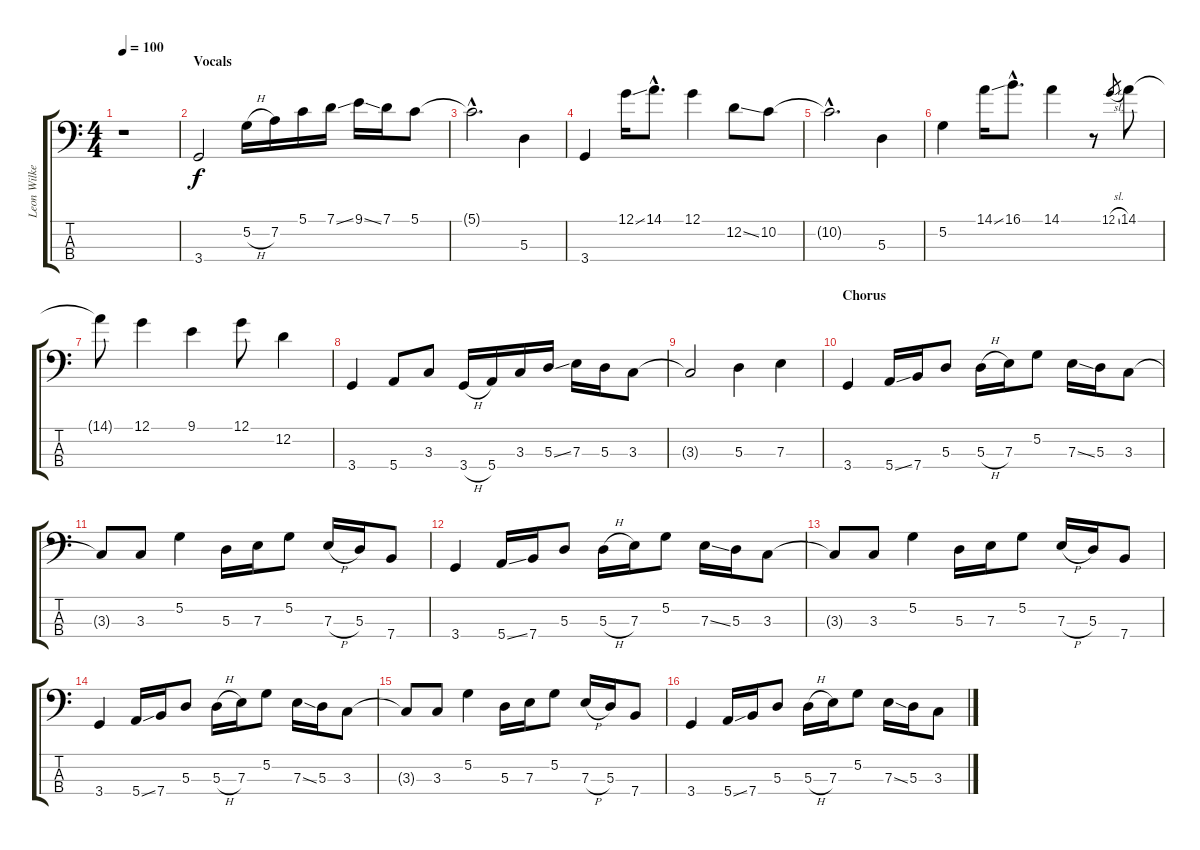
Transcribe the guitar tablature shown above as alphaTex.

\track ("Leon Wilkeson " "Leon Wilke") {instrument electricbassfinger}
\staff {score tabs}
\tuning (G2 D2 A1 E1) {hide}
\ts (4 4)
\tempo 100
\clef f4
\ks c
r.1{dy f} |
\section ("" "Vocals")
3.4.2 5.2{h}.16 7.2.16 5.1.16 7.1{ss}.16 9.1{ss}.16 7.1.16 5.1.8 |
5.1{hac t}.2{d} 5.3.4 |
3.4.4 12.1{ss}.16 14.1{hac}.8{d} 12.1.4 12.2{ss}.8 10.2.8 |
10.2{hac t}.2{d} 5.3.4 |
5.2.4 14.1{ss}.16 16.1{hac}.8{d} 14.1.4 r.8 12.1{sl}.8{gr} 14.1.8 |
14.1{t}.8 12.1.4 9.1.4 12.1.8 12.2.4 |
3.4.4 5.4.8 3.3.8 3.4{h}.16 5.4.16 3.3.16 5.3{ss}.16 7.3.16 5.3.16 3.3.8 |
3.3{t}.2 5.3.4 7.3.4 |
\section ("" "Chorus")
3.4.4 5.4{ss}.16 7.4.16 5.3.8 5.3{h}.16 7.3.16 5.2.8 7.3{ss}.16 5.3.16 3.3.8 |
3.3{t}.8 3.3.8 5.2.4 5.3.16 7.3.16 5.2.8 7.3{h}.16 5.3.16 7.4.8 |
3.4.4 5.4{ss}.16 7.4.16 5.3.8 5.3{h}.16 7.3.16 5.2.8 7.3{ss}.16 5.3.16 3.3.8 |
3.3{t}.8 3.3.8 5.2.4 5.3.16 7.3.16 5.2.8 7.3{h}.16 5.3.16 7.4.8 |
3.4.4 5.4{ss}.16 7.4.16 5.3.8 5.3{h}.16 7.3.16 5.2.8 7.3{ss}.16 5.3.16 3.3.8 |
3.3{t}.8 3.3.8 5.2.4 5.3.16 7.3.16 5.2.8 7.3{h}.16 5.3.16 7.4.8 |
3.4.4 5.4{ss}.16 7.4.16 5.3.8 5.3{h}.16 7.3.16 5.2.8 7.3{ss}.16 5.3.16 3.3.8
